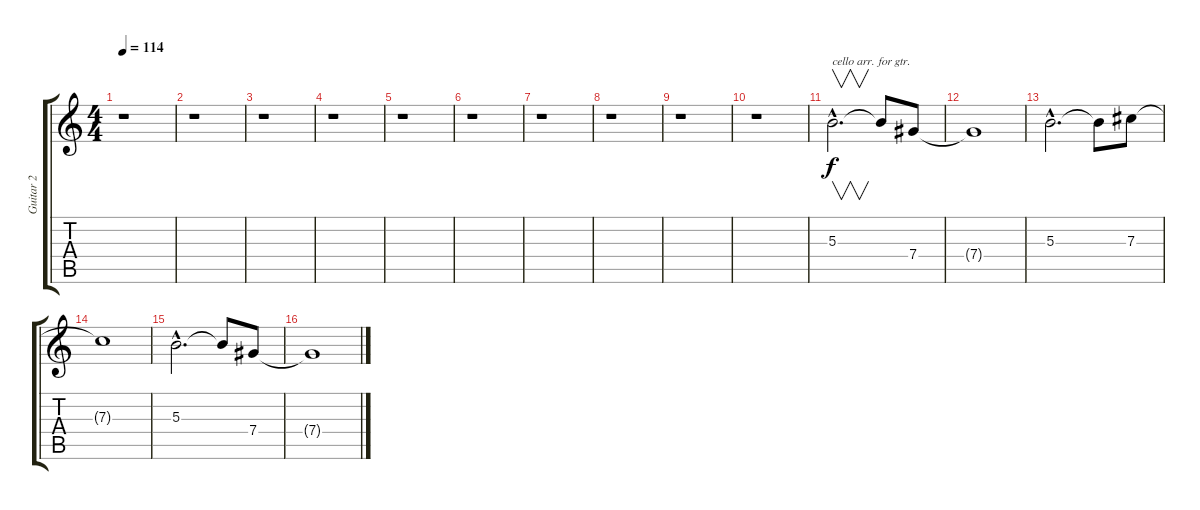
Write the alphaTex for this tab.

\track ("Guitar 2" "Guitar 2") {instrument distortionguitar}
\staff {score tabs}
\tuning (Eb4 Bb3 Gb3 Db3 Ab2 Db2) {hide}
\ts (4 4)
\tempo 114
\clef g2
\ks c
r.1{dy f} |
r.1 |
r.1 |
r.1 |
r.1 |
r.1 |
r.1 |
r.1 |
r.1 |
r.1 |
5.3{hac}.2{v d txt "cello arr. for gtr." instrument cello} 5.3{t}.8 7.4.8 |
7.4{t}.1 |
5.3{hac}.2{d} 5.3{t}.8 7.3.8 |
7.3{t}.1 |
5.3{hac}.2{d} 5.3{t}.8 7.4.8 |
7.4{t}.1
